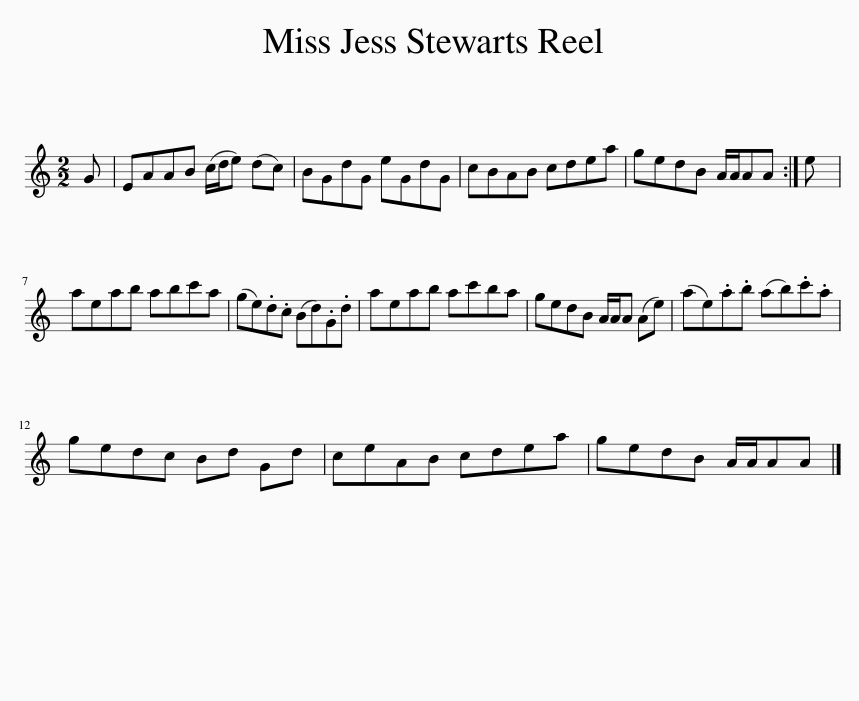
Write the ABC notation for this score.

X:1
L:1/8
M:2/2
I:linebreak $
K:C
V:1 treble
V:1
 G | EAAB (c/d/e) (dc) | BGdG eGdG | cBAB cdea | gedB A/A/AA :| %5
 e |$ aeab abc'a | (ge).d.c (Bd).G.d | aeab ac'ba | gedB A/A/A (Ae) | %10
 (ae).a.b (ab).c'.a |$ gedc Bd Gd | ceAB cdea | gedB A/A/AA |] %14
